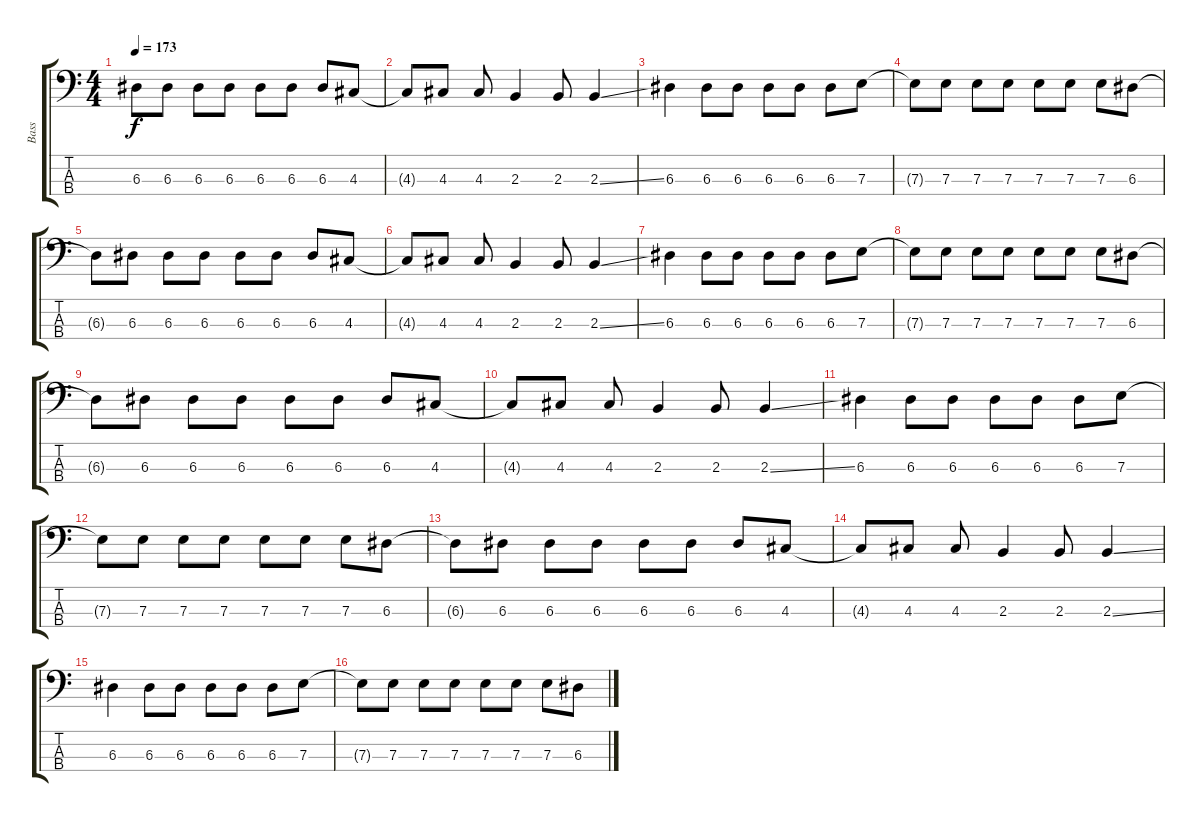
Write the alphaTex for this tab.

\track ("Bass" "Bass") {instrument electricbassfinger}
\staff {score tabs}
\tuning (G2 D2 A1 E1) {hide}
\ts (4 4)
\tempo 173
\clef f4
\ks c
6.3{t}.8{dy f} 6.3.8 6.3.8 6.3.8 6.3.8 6.3.8 6.3.8 4.3.8 |
4.3{t}.8 4.3.8 4.3.8 2.3.4 2.3.8 2.3{ss}.4 |
6.3.4 6.3.8 6.3.8 6.3.8 6.3.8 6.3.8 7.3.8 |
7.3{t}.8 7.3.8 7.3.8 7.3.8 7.3.8 7.3.8 7.3.8 6.3.8 |
6.3{t}.8 6.3.8 6.3.8 6.3.8 6.3.8 6.3.8 6.3.8 4.3.8 |
4.3{t}.8 4.3.8 4.3.8 2.3.4 2.3.8 2.3{ss}.4 |
6.3.4 6.3.8 6.3.8 6.3.8 6.3.8 6.3.8 7.3.8 |
7.3{t}.8 7.3.8 7.3.8 7.3.8 7.3.8 7.3.8 7.3.8 6.3.8 |
6.3{t}.8 6.3.8 6.3.8 6.3.8 6.3.8 6.3.8 6.3.8 4.3.8 |
4.3{t}.8 4.3.8 4.3.8 2.3.4 2.3.8 2.3{ss}.4 |
6.3.4 6.3.8 6.3.8 6.3.8 6.3.8 6.3.8 7.3.8 |
7.3{t}.8 7.3.8 7.3.8 7.3.8 7.3.8 7.3.8 7.3.8 6.3.8 |
6.3{t}.8 6.3.8 6.3.8 6.3.8 6.3.8 6.3.8 6.3.8 4.3.8 |
4.3{t}.8 4.3.8 4.3.8 2.3.4 2.3.8 2.3{ss}.4 |
6.3.4 6.3.8 6.3.8 6.3.8 6.3.8 6.3.8 7.3.8 |
7.3{t}.8 7.3.8 7.3.8 7.3.8 7.3.8 7.3.8 7.3.8 6.3.8
